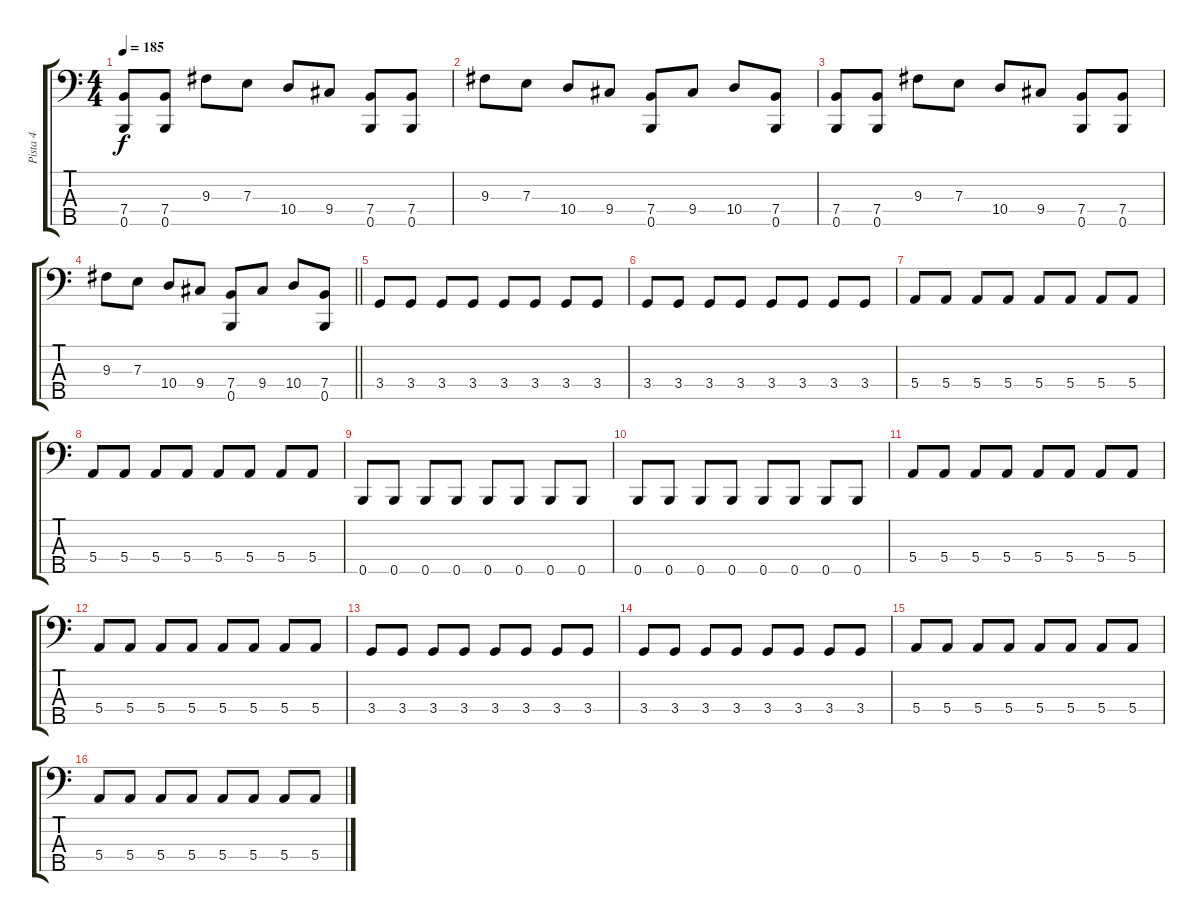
\track ("Pista 4" "Pista 4") {instrument electricbasspick}
\staff {score tabs}
\tuning (G2 D2 A1 E1 B0) {hide}
\ts (4 4)
\tempo 185
\clef f4
\ks c
(7.4 0.5).8{dy f} (7.4 0.5).8 9.3.8 7.3.8 10.4.8 9.4.8 (7.4 0.5).8 (7.4 0.5).8 |
9.3.8 7.3.8 10.4.8 9.4.8 (7.4 0.5).8 9.4.8 10.4.8 (7.4 0.5).8 |
(7.4 0.5).8 (7.4 0.5).8 9.3.8 7.3.8 10.4.8 9.4.8 (7.4 0.5).8 (7.4 0.5).8 |
\barLineRight lightlight
9.3.8 7.3.8 10.4.8 9.4.8 (7.4 0.5).8 9.4.8 10.4.8 (7.4 0.5).8 |
3.4.8 3.4.8 3.4.8 3.4.8 3.4.8 3.4.8 3.4.8 3.4.8 |
3.4.8 3.4.8 3.4.8 3.4.8 3.4.8 3.4.8 3.4.8 3.4.8 |
5.4.8 5.4.8 5.4.8 5.4.8 5.4.8 5.4.8 5.4.8 5.4.8 |
5.4.8 5.4.8 5.4.8 5.4.8 5.4.8 5.4.8 5.4.8 5.4.8 |
0.5.8 0.5.8 0.5.8 0.5.8 0.5.8 0.5.8 0.5.8 0.5.8 |
0.5.8 0.5.8 0.5.8 0.5.8 0.5.8 0.5.8 0.5.8 0.5.8 |
5.4.8 5.4.8 5.4.8 5.4.8 5.4.8 5.4.8 5.4.8 5.4.8 |
5.4.8 5.4.8 5.4.8 5.4.8 5.4.8 5.4.8 5.4.8 5.4.8 |
3.4.8 3.4.8 3.4.8 3.4.8 3.4.8 3.4.8 3.4.8 3.4.8 |
3.4.8 3.4.8 3.4.8 3.4.8 3.4.8 3.4.8 3.4.8 3.4.8 |
5.4.8 5.4.8 5.4.8 5.4.8 5.4.8 5.4.8 5.4.8 5.4.8 |
5.4.8 5.4.8 5.4.8 5.4.8 5.4.8 5.4.8 5.4.8 5.4.8
